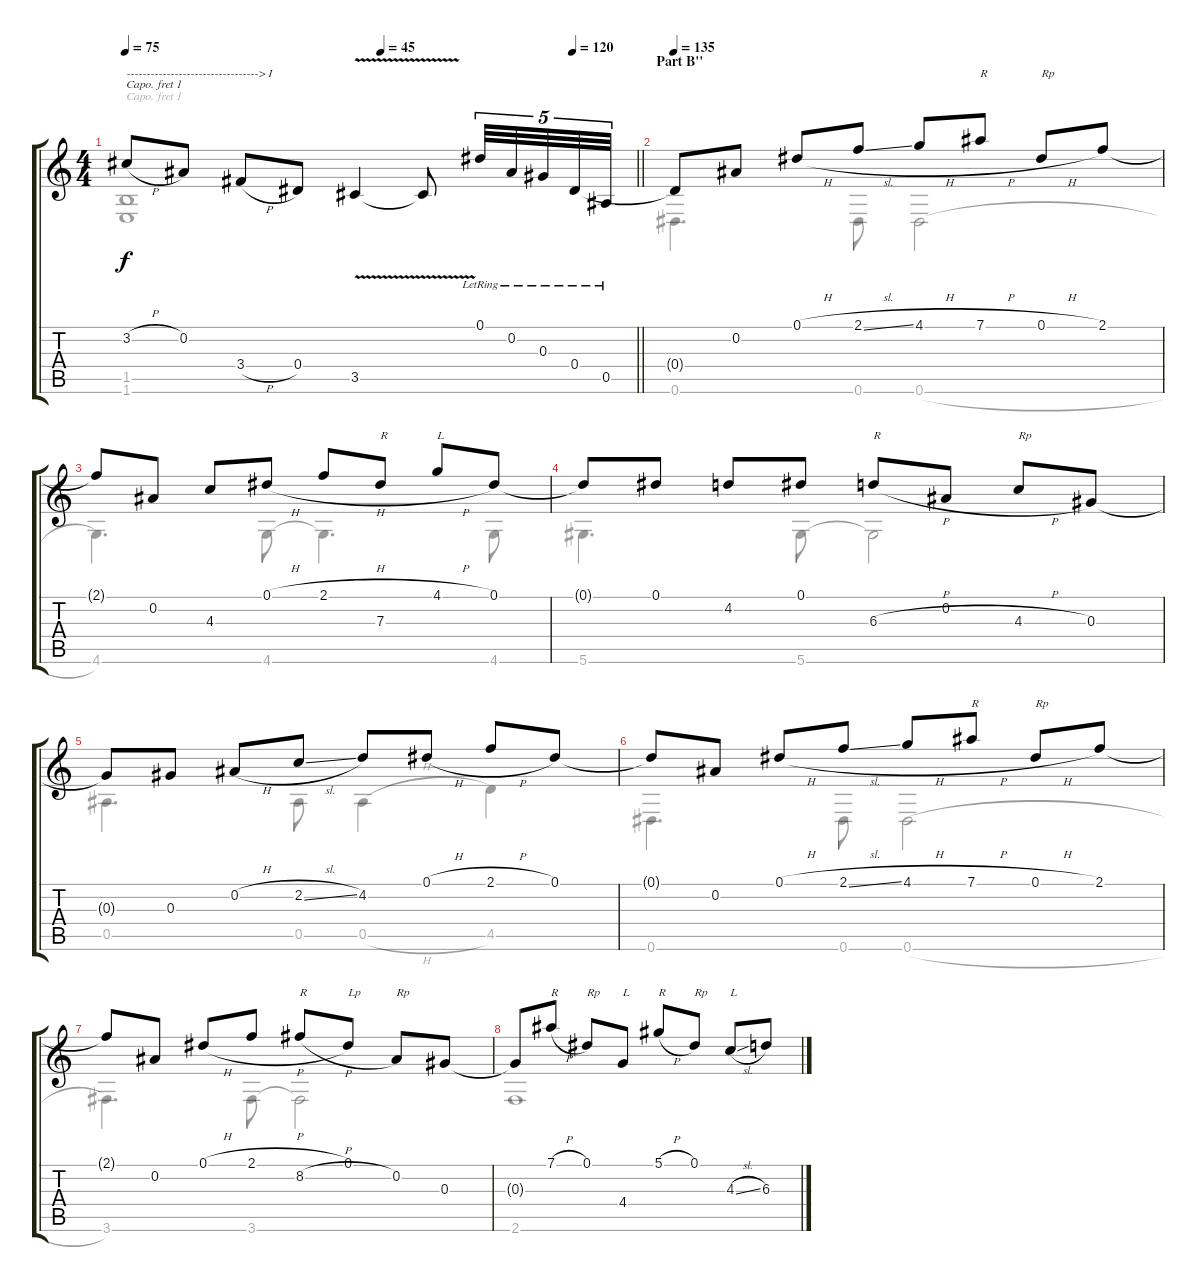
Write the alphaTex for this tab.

\track "" {instrument acousticguitarsteel}
\staff {score tabs}
\capo 1
\tuning (D4 A3 G3 D3 A2 D2) {hide}
\voice
\ts (4 4)
\tempo 75
\tempo (45 0.5)
\tempo (120 0.875)
\clef g2
\barLineRight lightlight
\ks c
3.2{h}.8{txt "---------------------------------> I" dy f} 0.2.8 3.4{h}.8 0.4.8 3.5{v}.4 3.5{t}.8 0.1{lr}.32{tu (5 4)} 0.2{lr}.32{tu (5 4)} 0.3{lr}.32{tu (5 4)} 0.4{lr}.32{tu (5 4)} 0.5{lr}.32{tu (5 4)} |
\section ("" "Part B''")
\tempo 135
0.4{t}.8 0.2.8 0.1{h}.8 2.1{sl}.8 4.1{h}.8 7.1{h}.8{txt "R"} 0.1{h}.8{txt "Rp"} 2.1.8 |
2.1{t}.8 0.2.8 4.3.8 0.1{h}.8 2.1{h}.8 7.3.8{txt "R"} 4.1{h}.8{txt "L"} 0.1.8 |
0.1{t}.8 0.1.8 4.2.8 0.1.8 6.3{h}.8{txt "R"} 0.2.8 4.3{h}.8{txt "Rp"} 0.3.8 |
0.3{t}.8 0.3.8 0.2{h}.8 2.2{sl}.8 4.2.8 0.1{h}.8 2.1{h}.8 0.1.8 |
0.1{t}.8 0.2.8 0.1{h}.8 2.1{sl}.8 4.1{h}.8 7.1{h}.8{txt "R"} 0.1{h}.8{txt "Rp"} 2.1.8 |
2.1{t}.8 0.2.8 0.1{h}.8 2.1{h}.8 8.2{h}.8{txt "R"} 0.1.8{txt "Lp"} 0.2.8{txt "Rp"} 0.3.8 |
0.3{t}.8 7.1{h}.8{txt "R"} 0.1.8{txt "Rp"} 4.4.8{txt "L"} 5.1{h}.8{txt "R"} 0.1.8{txt "Rp"} 4.3{sl}.8{txt "L"} 6.3.8
\voice
\clef g2
\ottava regular
\simile none
\barLineRight lightlight
\ks c
(1.5{t} 1.6{t}).1{dy f} |
0.6.4{d} 0.6.8 0.6{h}.2 |
4.6.4{d} 4.6.8 4.6{t}.4{d} 4.6.8 |
5.6.4{d} 5.6.8 5.6{t}.2 |
0.5.4{d} 0.5.8 0.5{h}.4 4.5.4 |
0.6.4{d} 0.6.8 0.6{h}.2 |
3.6.4{d} 3.6.8 3.6{t}.2 |
2.6.1
